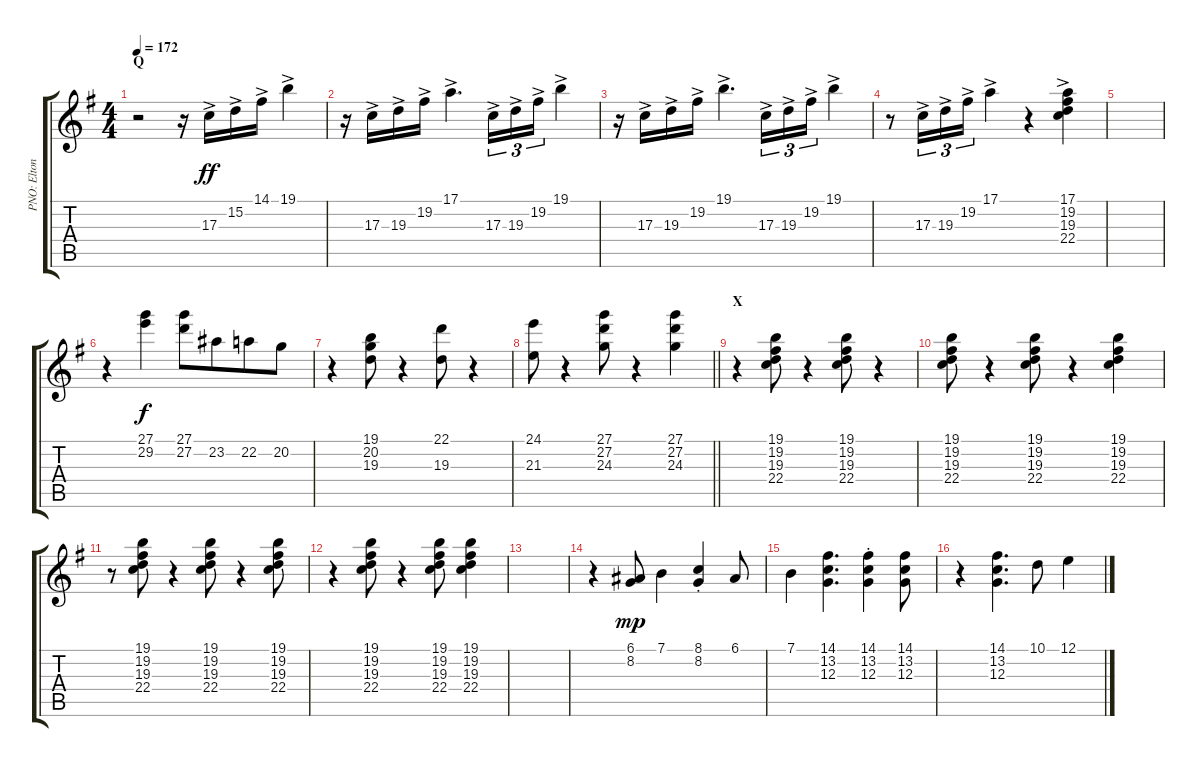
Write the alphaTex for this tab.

\track ("PNO: Elton John(RH)" "PNO: Elton") {instrument electricgrandpiano}
\staff {score tabs}
\tuning (E4 B3 G3 D3 A2 E2) {hide}
\ts (4 4)
\section ("" "Q")
\tempo 172
\clef g2
\ks g
r.2{dy ff} r.16 17.3{ac}.16 15.2{ac}.16 14.1{ac}.16 19.1{ac}.4 |
r.16 17.3{ac}.16 19.3{ac}.16 19.2{ac}.16 17.1{ac}.4{d} 17.3{ac}.16{tu (3 2)} 19.3{ac}.16{tu (3 2)} 19.2{ac}.16{tu (3 2)} 19.1{ac}.4 |
r.16 17.3{ac}.16 19.3{ac}.16 19.2{ac}.16 19.1{ac}.4{d} 17.3{ac}.16{tu (3 2)} 19.3{ac}.16{tu (3 2)} 19.2{ac}.16{tu (3 2)} 19.1{ac}.4 |
r.8 17.3{ac}.16{tu (3 2)} 19.3{ac}.16{tu (3 2)} 19.2{ac}.16{tu (3 2)} 17.1{ac}.4 r.4 (17.1{ac} 19.2{ac} 19.3{ac} 22.4{ac}).4 |
|
r.4 (27.1 29.2).4{dy f} (27.1 27.2).8 23.2.8{beam merge} 22.2.8 20.2.8 |
r.4 (19.1 20.2 19.3).8 r.4 (22.1 19.3).8 r.4 |
\barLineRight lightlight
(24.1 21.3).8 r.4 (27.1 27.2 24.3).8 r.4 (27.1 27.2 24.3).4 |
\section ("" "X")
r.4 (19.1 19.2 19.3 22.4).8 r.4 (19.1 19.2 19.3 22.4).8 r.4 |
(19.1 19.2 19.3 22.4).8 r.4 (19.1 19.2 19.3 22.4).8 r.4 (19.1 19.2 19.3 22.4).4 |
r.8 (19.1 19.2 19.3 22.4).8 r.4 (19.1 19.2 19.3 22.4).8 r.4 (19.1 19.2 19.3 22.4).8 |
r.4 (19.1 19.2 19.3 22.4).8 r.4 (19.1 19.2 19.3 22.4).8 (19.1 19.2 19.3 22.4).4 |
|
r.4 (6.1 8.2).8{dy mp} 7.1.4 (8.1{st} 8.2{st}).4 6.1.8 |
7.1.4 (14.1 13.2 12.3).4{d} (14.1{st} 13.2{st} 12.3{st}).4 (14.1 13.2 12.3).8 |
r.4 (14.1 13.2 12.3).4{d} 10.1.8 12.1.4
